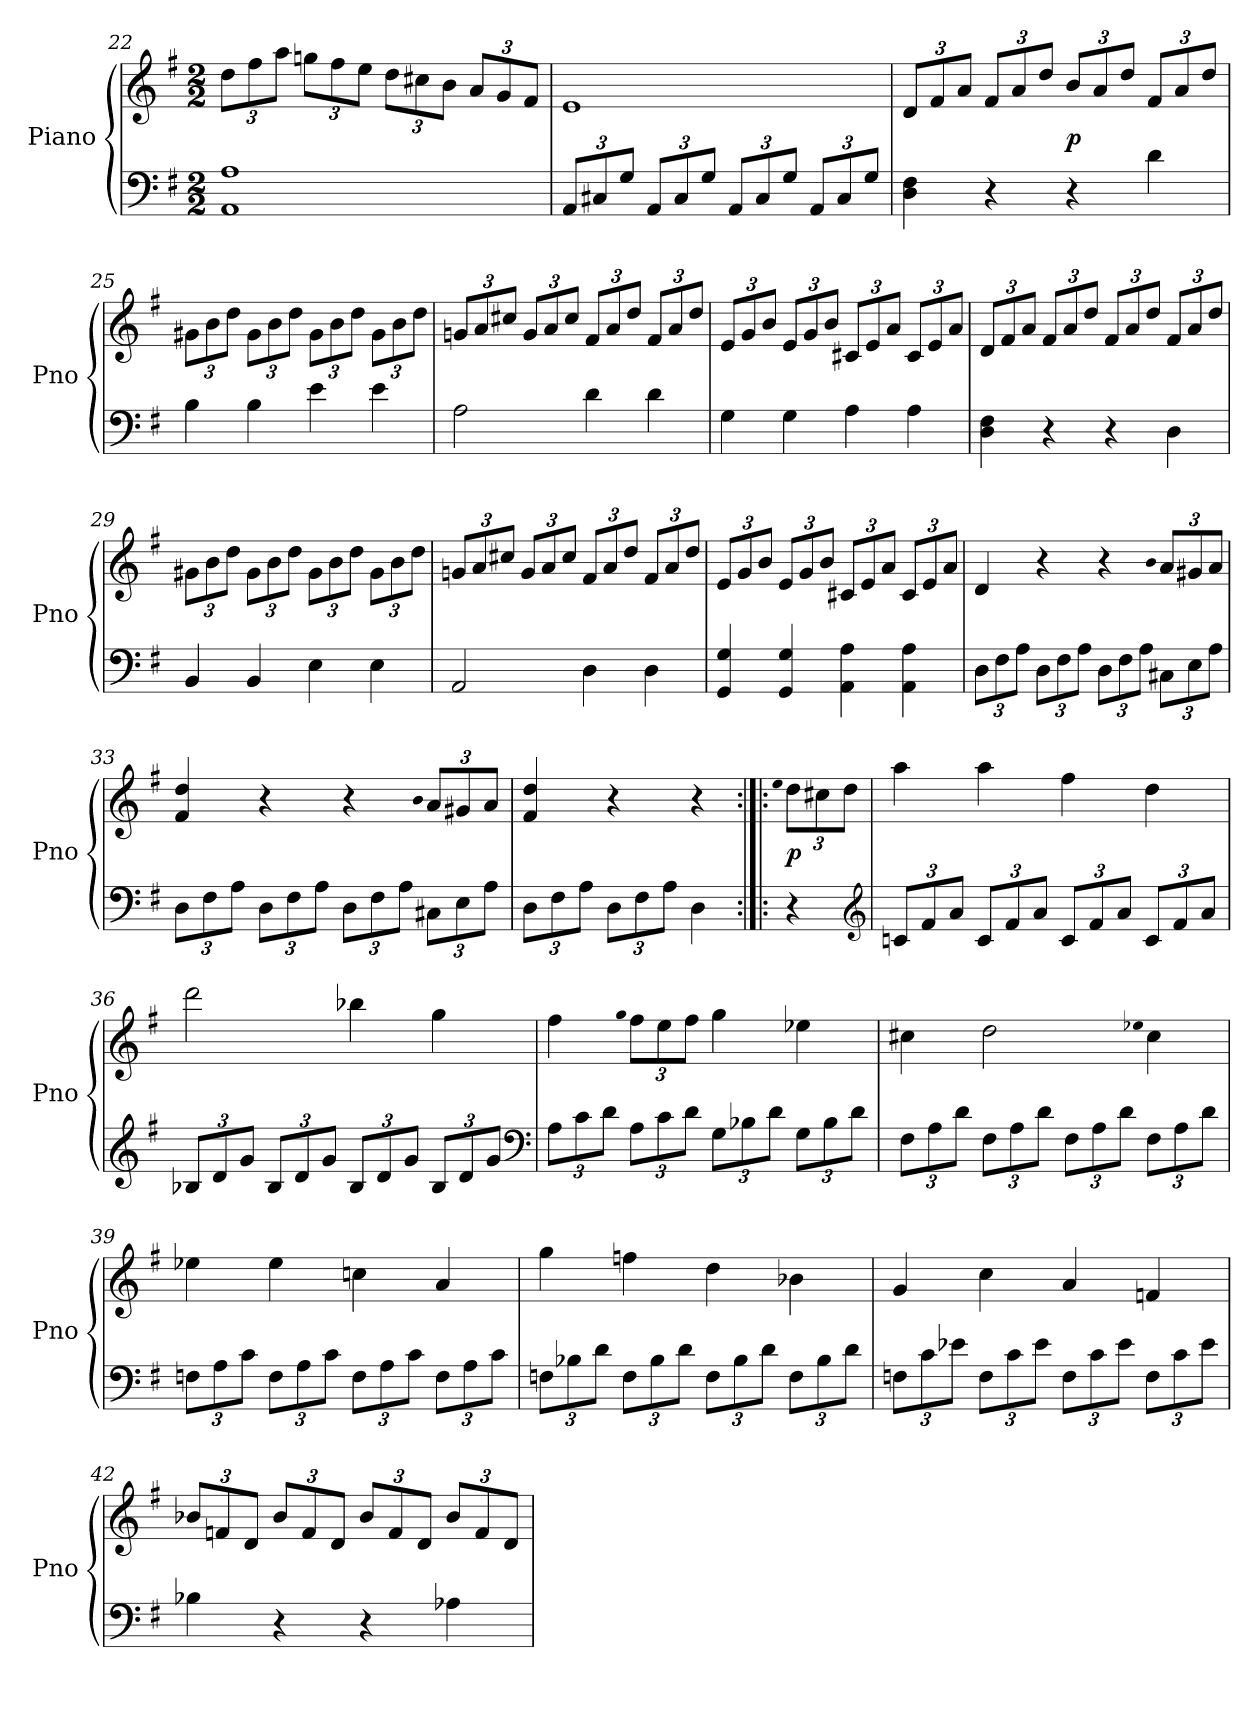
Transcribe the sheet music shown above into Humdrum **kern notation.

**kern	**kern	**dynam
*part1	*part1	*part1
*staff2	*staff1	*staff1/2
*I"Piano	*	*
*I'Pno	*	*
*clefF4	*clefG2	*
*k[f#]	*k[f#]	*
*G:	*G:	*
*M2/2	*M2/2	*
=22	=22	=22
1AA 1A	12dd\L	.
.	12ff#\	.
.	12aa\J	.
.	12ggn\L	.
.	12ff#\	.
.	12ee\J	.
.	12dd\L	.
.	12cc#X\	.
.	12b\J	.
.	12a/L	.
.	12g/	.
.	12f#/J	.
=23	=23	=23
12AA/L	1e	.
12C#X/	.	.
12G/J	.	.
12AA/L	.	.
12C#/	.	.
12G/J	.	.
12AA/L	.	.
12C#/	.	.
12G/J	.	.
12AA/L	.	.
12C#/	.	.
12G/J	.	.
=24	=24	=24
4D\ 4F#\	12d/L	.
.	12f#/	.
.	12a/J	.
4r	12f#/L	.
.	12a/	.
.	12dd/J	.
4r	12b/L	p
.	12a/	.
.	12dd/J	.
4d\	12f#/L	.
.	12a/	.
.	12dd/J	.
=25	=25	=25
4B\	12g#X\L	.
.	12b\	.
.	12dd\J	.
4B\	12g#\L	.
.	12b\	.
.	12dd\J	.
4e\	12g#\L	.
.	12b\	.
.	12dd\J	.
4e\	12g#\L	.
.	12b\	.
.	12dd\J	.
=26	=26	=26
2A\	12gn/L	.
.	12a/	.
.	12cc#X/J	.
.	12g/L	.
.	12a/	.
.	12cc#/J	.
4d\	12f#/L	.
.	12a/	.
.	12dd/J	.
4d\	12f#/L	.
.	12a/	.
.	12dd/J	.
=27	=27	=27
4G\	12e/L	.
.	12g/	.
.	12b/J	.
4G\	12e/L	.
.	12g/	.
.	12b/J	.
4A\	12c#X/L	.
.	12e/	.
.	12a/J	.
4A\	12c#/L	.
.	12e/	.
.	12a/J	.
=28	=28	=28
4D\ 4F#\	12d/L	.
.	12f#/	.
.	12a/J	.
4r	12f#/L	.
.	12a/	.
.	12dd/J	.
4r	12f#/L	.
.	12a/	.
.	12dd/J	.
4D\	12f#/L	.
.	12a/	.
.	12dd/J	.
=29	=29	=29
4BB/	12g#X\L	.
.	12b\	.
.	12dd\J	.
4BB/	12g#\L	.
.	12b\	.
.	12dd\J	.
4E\	12g#\L	.
.	12b\	.
.	12dd\J	.
4E\	12g#\L	.
.	12b\	.
.	12dd\J	.
=30	=30	=30
2AA/	12gn/L	.
.	12a/	.
.	12cc#X/J	.
.	12g/L	.
.	12a/	.
.	12cc#/J	.
4D\	12f#/L	.
.	12a/	.
.	12dd/J	.
4D\	12f#/L	.
.	12a/	.
.	12dd/J	.
=31	=31	=31
4GG/ 4G/	12e/L	.
.	12g/	.
.	12b/J	.
4GG/ 4G/	12e/L	.
.	12g/	.
.	12b/J	.
4AA\ 4A\	12c#X/L	.
.	12e/	.
.	12a/J	.
4AA\ 4A\	12c#/L	.
.	12e/	.
.	12a/J	.
=32	=32	=32
12D\L	4d/	.
12F#\	.	.
12A\J	.	.
12D\L	4r	.
12F#\	.	.
12A\J	.	.
12D\L	4r	.
12F#\	.	.
12A\J	.	.
.	qb	.
12C#X\L	12a/L	.
12E\	12g#X/	.
12A\J	12a/J	.
=33	=33	=33
12D\L	4f#/ 4dd/	.
12F#\	.	.
12A\J	.	.
12D\L	4r	.
12F#\	.	.
12A\J	.	.
12D\L	4r	.
12F#\	.	.
12A\J	.	.
.	qb	.
12C#X\L	12a/L	.
12E\	12g#X/	.
12A\J	12a/J	.
=34	=34	=34
12D\L	4f#/ 4dd/	.
12F#\	.	.
12A\J	.	.
12D\L	4r	.
12F#\	.	.
12A\J	.	.
4D\	4r	.
=:|!|:	=:|!|:	=:|!|:
.	qee	.
4r	12dd\L	p
.	12cc#X\	.
.	12dd\J	.
*clefG2	*	*
=35	=35	=35
12cn/L	4aa\	.
12f#/	.	.
12a/J	.	.
12c/L	4aa\	.
12f#/	.	.
12a/J	.	.
12c/L	4ff#\	.
12f#/	.	.
12a/J	.	.
12c/L	4dd\	.
12f#/	.	.
12a/J	.	.
=36	=36	=36
12B-X/L	2ddd\	.
12d/	.	.
12g/J	.	.
12B-/L	.	.
12d/	.	.
12g/J	.	.
12B-/L	4bb-X\	.
12d/	.	.
12g/J	.	.
12B-/L	4gg\	.
12d/	.	.
12g/J	.	.
*clefF4	*	*
=37	=37	=37
12A\L	4ff#\	.
12c\	.	.
12d\J	.	.
.	qgg	.
12A\L	12ff#\L	.
12c\	12ee\	.
12d\J	12ff#\J	.
12G\L	4gg\	.
12B-X\	.	.
12d\J	.	.
12G\L	4ee-X\	.
12B-\	.	.
12d\J	.	.
=38	=38	=38
12F#\L	4cc#X\	.
12A\	.	.
12d\J	.	.
12F#\L	2dd\	.
12A\	.	.
12d\J	.	.
12F#\L	.	.
12A\	.	.
12d\J	.	.
.	qee-X	.
12F#\L	4cc#\	.
12A\	.	.
12d\J	.	.
=39	=39	=39
12Fn\L	4ee-X\	.
12A\	.	.
12c\J	.	.
12F\L	4ee-\	.
12A\	.	.
12c\J	.	.
12F\L	4ccn\	.
12A\	.	.
12c\J	.	.
12F\L	4a/	.
12A\	.	.
12c\J	.	.
=40	=40	=40
12Fn\L	4gg\	.
12B-X\	.	.
12d\J	.	.
12F\L	4ffn\	.
12B-\	.	.
12d\J	.	.
12F\L	4dd\	.
12B-\	.	.
12d\J	.	.
12F\L	4b-X\	.
12B-\	.	.
12d\J	.	.
=41	=41	=41
12Fn\L	4g/	.
12c\	.	.
12e-X\J	.	.
12F\L	4cc\	.
12c\	.	.
12e-\J	.	.
12F\L	4a/	.
12c\	.	.
12e-\J	.	.
12F\L	4fn/	.
12c\	.	.
12e-\J	.	.
=42	=42	=42
4B-X\	12b-X/L	.
.	12fn/	.
.	12d/J	.
4r	12b-/L	.
.	12f/	.
.	12d/J	.
4r	12b-/L	.
.	12f/	.
.	12d/J	.
4A-X\	12b-/L	.
.	12f/	.
.	12d/J	.
=	=	=
*-	*-	*-
